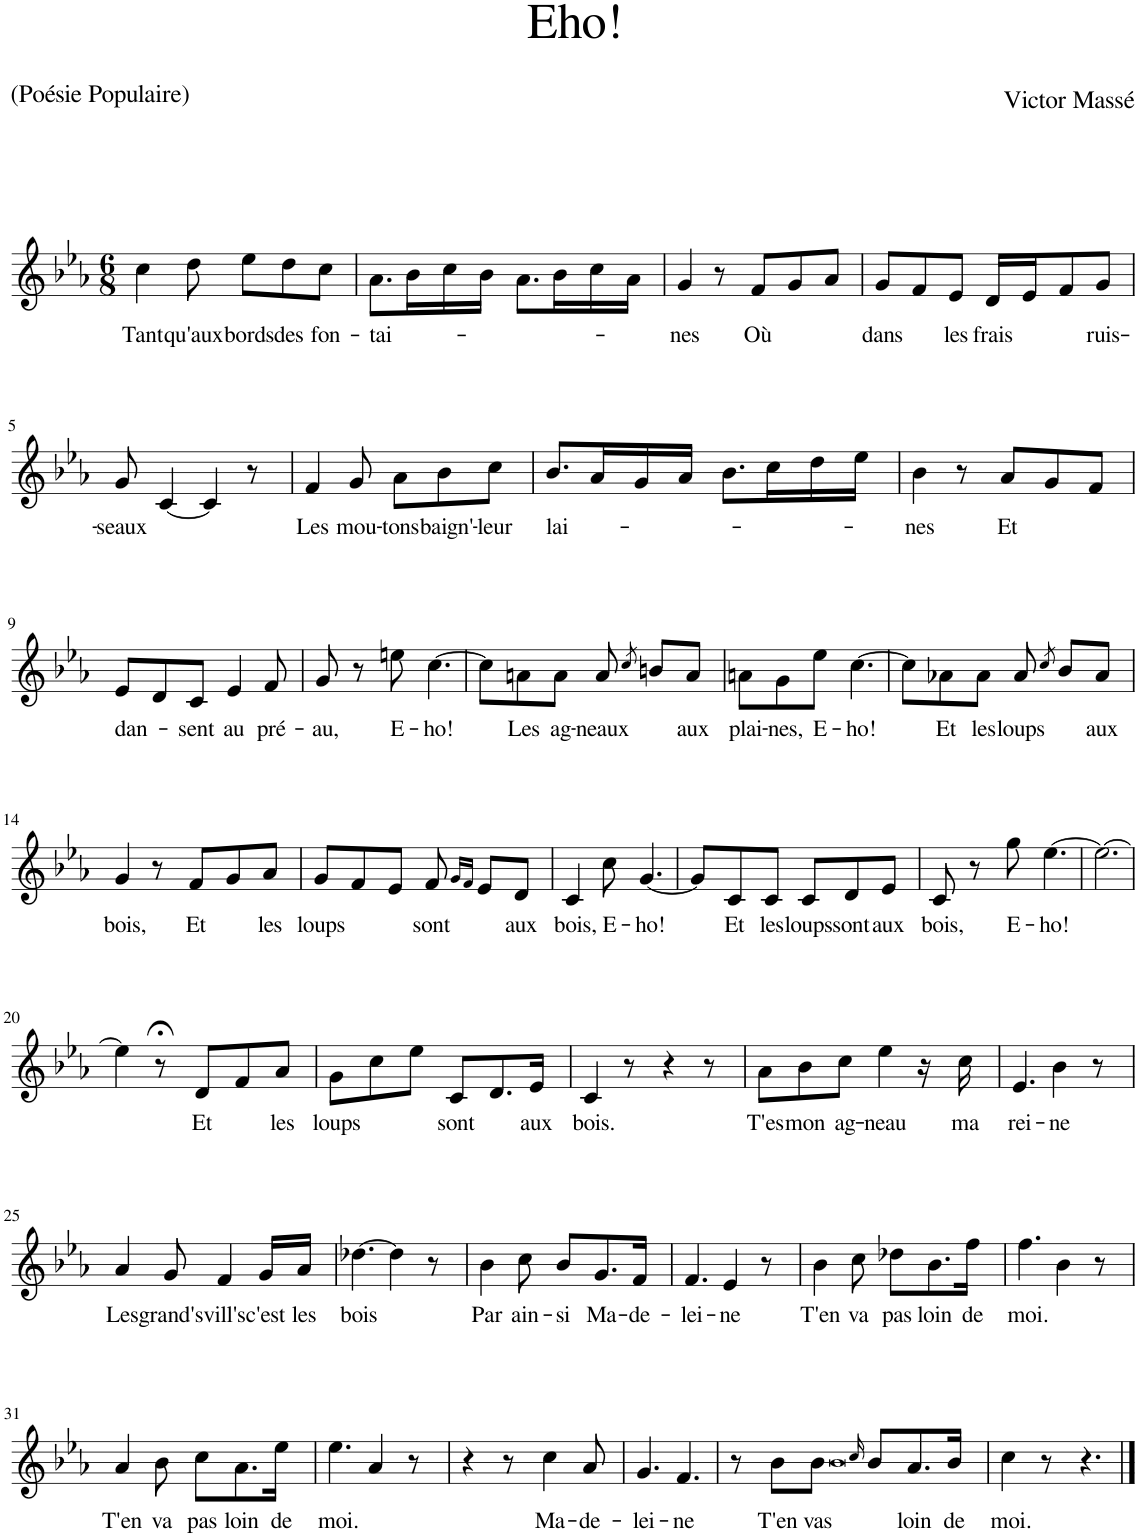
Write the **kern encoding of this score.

**kern	**text
*part1	*part1
*staff1	*staff1
*I"Piano	*
*I'Pno	*
*clefG2	*
*k[b-e-a-]	*
*M6/8	*
=1	=1
!	!LO:LY:b
4cc\	Tant
!	!LO:LY:b
8dd\	qu'aux
!	!LO:LY:b
8ee-\L	bords
!	!LO:LY:b
8dd\	des
!	!LO:LY:b
8cc\J	fon-
=2	=2
!	!LO:LY:b
8.a-\L	-tai-
16b-\L	.
16cc\	.
16b-\JJ	.
8.a-\L	.
16b-\L	.
16cc\	.
16a-\JJ	.
=3	=3
!	!LO:LY:b
4g/	-nes
8r	.
!	!LO:LY:b
8f/L	Où
8g/	.
8a-/J	.
=4	=4
!	!LO:LY:b
8g/L	dans
8f/	.
!	!LO:LY:b
8e-/J	les
!	!LO:LY:b
16d/LL	frais
16e-/J	.
8f/	.
!	!LO:LY:b
8g/J	ruis-
!!LO:LB:g=z
=5	=5
!	!LO:LY:b
8g/	-seaux
[4c/	.
4c/]	.
8r	.
=6	=6
!	!LO:LY:b
4f/	Les
!	!LO:LY:b
8g/	mou-
!	!LO:LY:b
8a-\L	-tons
!	!LO:LY:b
8b-\	baign'-
!	!LO:LY:b
8cc\J	-leur
=7	=7
!	!LO:LY:b
8.b-/L	lai-
16a-/L	.
16g/	.
16a-/JJ	.
8.b-\L	.
16cc\L	.
16dd\	.
16ee-\JJ	.
=8	=8
!	!LO:LY:b
4b-\	-nes
8r	.
!	!LO:LY:b
8a-/L	Et
8g/	.
8f/J	.
!!LO:LB:g=z
=9	=9
!	!LO:LY:b
8e-/L	dan-
8d/	.
!	!LO:LY:b
8c/J	-sent
!	!LO:LY:b
4e-/	au
!	!LO:LY:b
8f/	pré-
=10	=10
!	!LO:LY:b
8g/	-au,
8r	.
!	!LO:LY:b
8een\	E-
!	!LO:LY:b
[4.cc\	-ho!
=11	=11
8cc\L]	.
!	!LO:LY:b
8an\	Les
!	!LO:LY:b
8a\J	ag-
!	!LO:LY:b
8a/	-neaux
8qcc/	.
8bn/L	.
!	!LO:LY:b
8a/J	aux
=12	=12
!	!LO:LY:b
8an\L	plai-
!	!LO:LY:b
8g\	-nes,
!	!LO:LY:b
8ee-\J	E-
!	!LO:LY:b
[4.cc\	-ho!
=13	=13
8cc\L]	.
!	!LO:LY:b
8a-X\	Et
!	!LO:LY:b
8a-\J	les
!	!LO:LY:b
8a-/	loups
8qcc/	.
8b-/L	.
!	!LO:LY:b
8a-/J	aux
!!LO:LB:g=z
=14	=14
!	!LO:LY:b
4g/	bois,
8r	.
!	!LO:LY:b
8f/L	Et
8g/	.
!	!LO:LY:b
8a-/J	les
=15	=15
!	!LO:LY:b
8g/L	loups
8f/	.
8e-/J	.
!	!LO:LY:b
8f/	sont
16qg/LL	.
16qf/JJ	.
8e-/L	.
!	!LO:LY:b
8d/J	aux
=16	=16
!	!LO:LY:b
4c/	bois,
!	!LO:LY:b
8cc\	E-
!	!LO:LY:b
[4.g/	-ho!
=17	=17
8g/L]	.
!	!LO:LY:b
8c/	Et
!	!LO:LY:b
8c/J	les
!	!LO:LY:b
8c/L	loups
!	!LO:LY:b
8d/	sont
!	!LO:LY:b
8e-/J	aux
=18	=18
!	!LO:LY:b
8c/	bois,
8r	.
!	!LO:LY:b
8gg\	E-
!	!LO:LY:b
[4.ee-\	ho!
=19	=19
2.ee-\_	.
!!LO:LB:g=z
=20	=20
4ee-\]	.
8r;<	.
!	!LO:LY:b
8d/L	Et
8f/	.
!	!LO:LY:b
8a-/J	les
=21	=21
!	!LO:LY:b
8g\L	loups
8cc\	.
8ee-\J	.
!	!LO:LY:b
8c/L	sont
8.d/	.
!	!LO:LY:b
16e-/Jk	aux
=22	=22
!	!LO:LY:b
4c/	bois.
8r	.
4r	.
8r	.
=23	=23
!	!LO:LY:b
8a-\L	T'es
!	!LO:LY:b
8b-\	mon
!	!LO:LY:b
8cc\J	ag-
!	!LO:LY:b
4ee-\	-neau
16r	.
!	!LO:LY:b
16cc\	ma
=24	=24
!	!LO:LY:b
4.e-/	rei-
!	!LO:LY:b
4b-\	-ne
8r	.
!!LO:LB:g=z
=25	=25
!	!LO:LY:b
4a-/	Les
!	!LO:LY:b
8g/	grand's
!	!LO:LY:b
4f/	vill's
!	!LO:LY:b
16g/LL	c'est
!	!LO:LY:b
16a-/JJ	les
=26	=26
!	!LO:LY:b
[4.dd-X\	bois
4dd-\]	.
8r	.
=27	=27
!	!LO:LY:b
4b-\	Par
!	!LO:LY:b
8cc\	ain-
!	!LO:LY:b
8b-/L	-si
!	!LO:LY:b
8.g/	Ma-
!	!LO:LY:b
16f/Jk	-de-
=28	=28
!	!LO:LY:b
4.f/	-lei-
!	!LO:LY:b
4e-/	-ne
8r	.
=29	=29
!	!LO:LY:b
4b-\	T'en
!	!LO:LY:b
8cc\	va
!	!LO:LY:b
8dd-X\L	pas
!	!LO:LY:b
8.b-\	loin
!	!LO:LY:b
16ff\Jk	de
=30	=30
!	!LO:LY:b
4.ff\	moi.
4b-\	.
8r	.
!!LO:LB:g=z
=31	=31
!	!LO:LY:b
4a-/	T'en
!	!LO:LY:b
8b-\	va
!	!LO:LY:b
8cc\L	pas
!	!LO:LY:b
8.a-\	loin
!	!LO:LY:b
16ee-\Jk	de
=32	=32
!	!LO:LY:b
4.ee-\	moi.
4a-/	.
8r	.
=33	=33
4r	.
8r	.
!	!LO:LY:b
4cc\	Ma-
!	!LO:LY:b
8a-/	-de-
=34	=34
!	!LO:LY:b
4.g/	-lei-
!	!LO:LY:b
4.f/	-ne
=35	=35
8r	.
!	!LO:LY:b
8b-\L	T'en
!	!LO:LY:b
8b-\J	vas
0qb-	.
16qcc/	.
8b-/L	.
!	!LO:LY:b
8.a-/	loin
!	!LO:LY:b
16b-/Jk	de
=36	=36
!	!LO:LY:b
4cc\	moi.
8r	.
4.r	.
==	==
*-	*-
